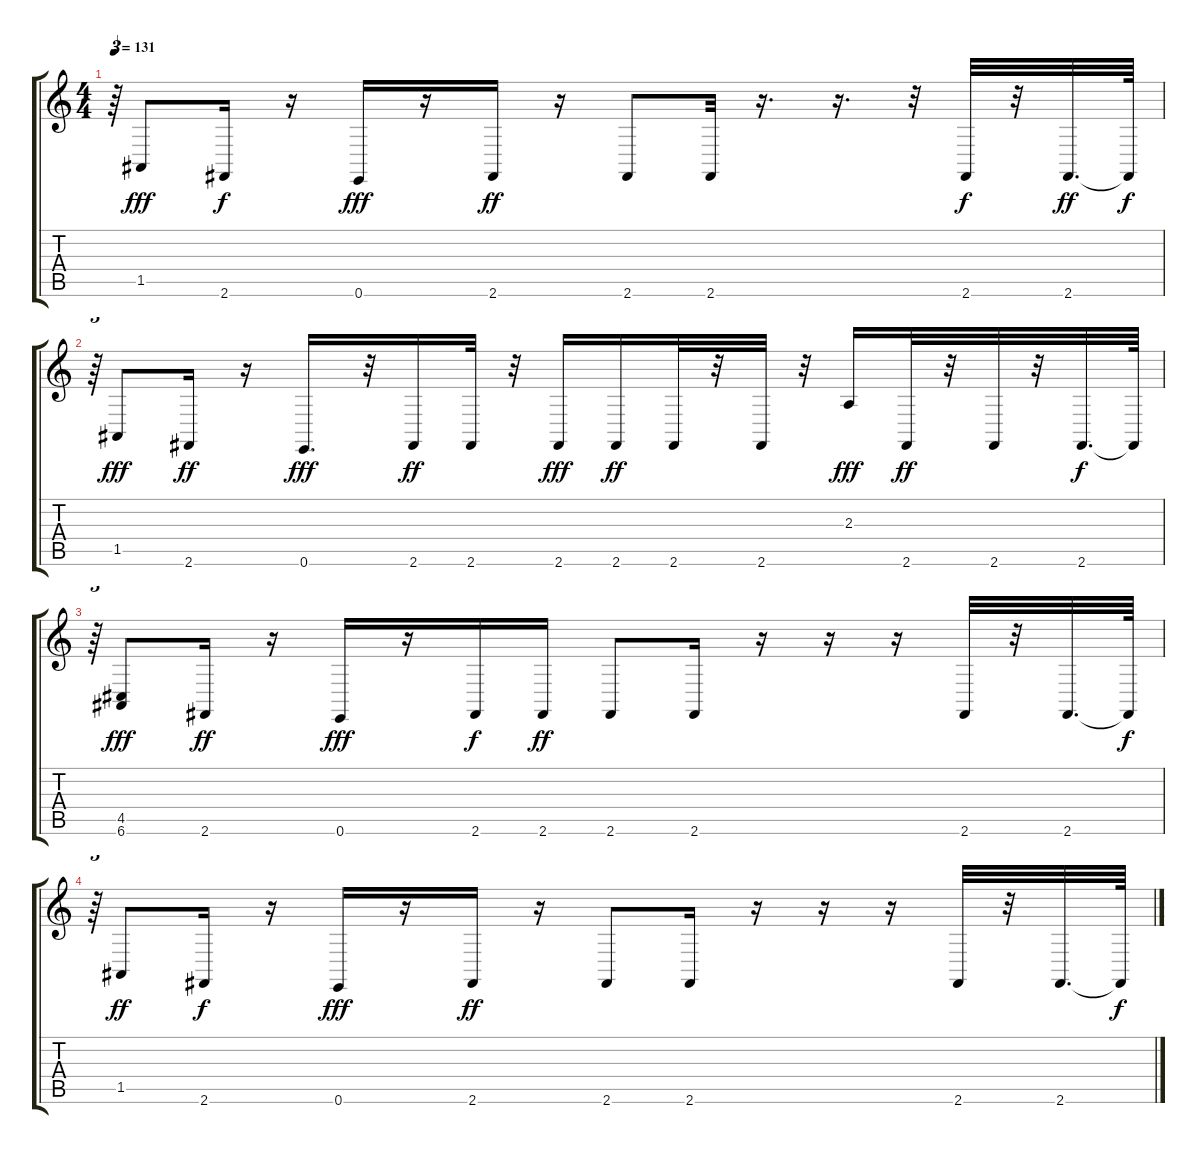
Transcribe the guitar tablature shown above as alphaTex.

\track "" {instrument synthdrum}
\staff {score tabs}
\tuning (E4 B3 G3 D3 A2 E2) {hide}
\ts (4 4)
\tempo 131
\clef g2
\ks c
r.64{tu (3 2) dy f} 1.5.8{dy fff} 2.6.16{dy f} r.16 0.6.16{dy fff} r.16 2.6.16{dy ff} r.16 2.6.8 2.6.32 r.16{d} r.16{d} r.32 2.6.32{dy f} r.32 2.6.32{d dy ff} 2.6{t}.64{dy f} |
r.64{tu (3 2)} 1.5.8{dy fff} 2.6.16{dy ff} r.16 0.6.16{d dy fff} r.32 2.6.16{dy ff} 2.6.32 r.32 2.6.16{dy fff} 2.6.16{dy ff} 2.6.32 r.32 2.6.32 r.32 2.3.16{dy fff} 2.6.32{dy ff} r.32 2.6.32 r.32 2.6.32{d dy f} 2.6{t}.64 |
r.64{tu (3 2)} (4.5 6.6).8{dy fff} 2.6.16{dy ff} r.16 0.6.16{dy fff} r.16 2.6.16{dy f} 2.6.16{dy ff} 2.6.8 2.6.16 r.16 r.16 r.16 2.6.32 r.32 2.6.32{d} 2.6{t}.64{dy f} |
r.64{tu (3 2)} 1.5.8{dy ff} 2.6.16{dy f} r.16 0.6.16{dy fff} r.16 2.6.16{dy ff} r.16 2.6.8 2.6.16 r.16 r.16 r.16 2.6.32 r.32 2.6.32{d} 2.6{t}.64{dy f}
